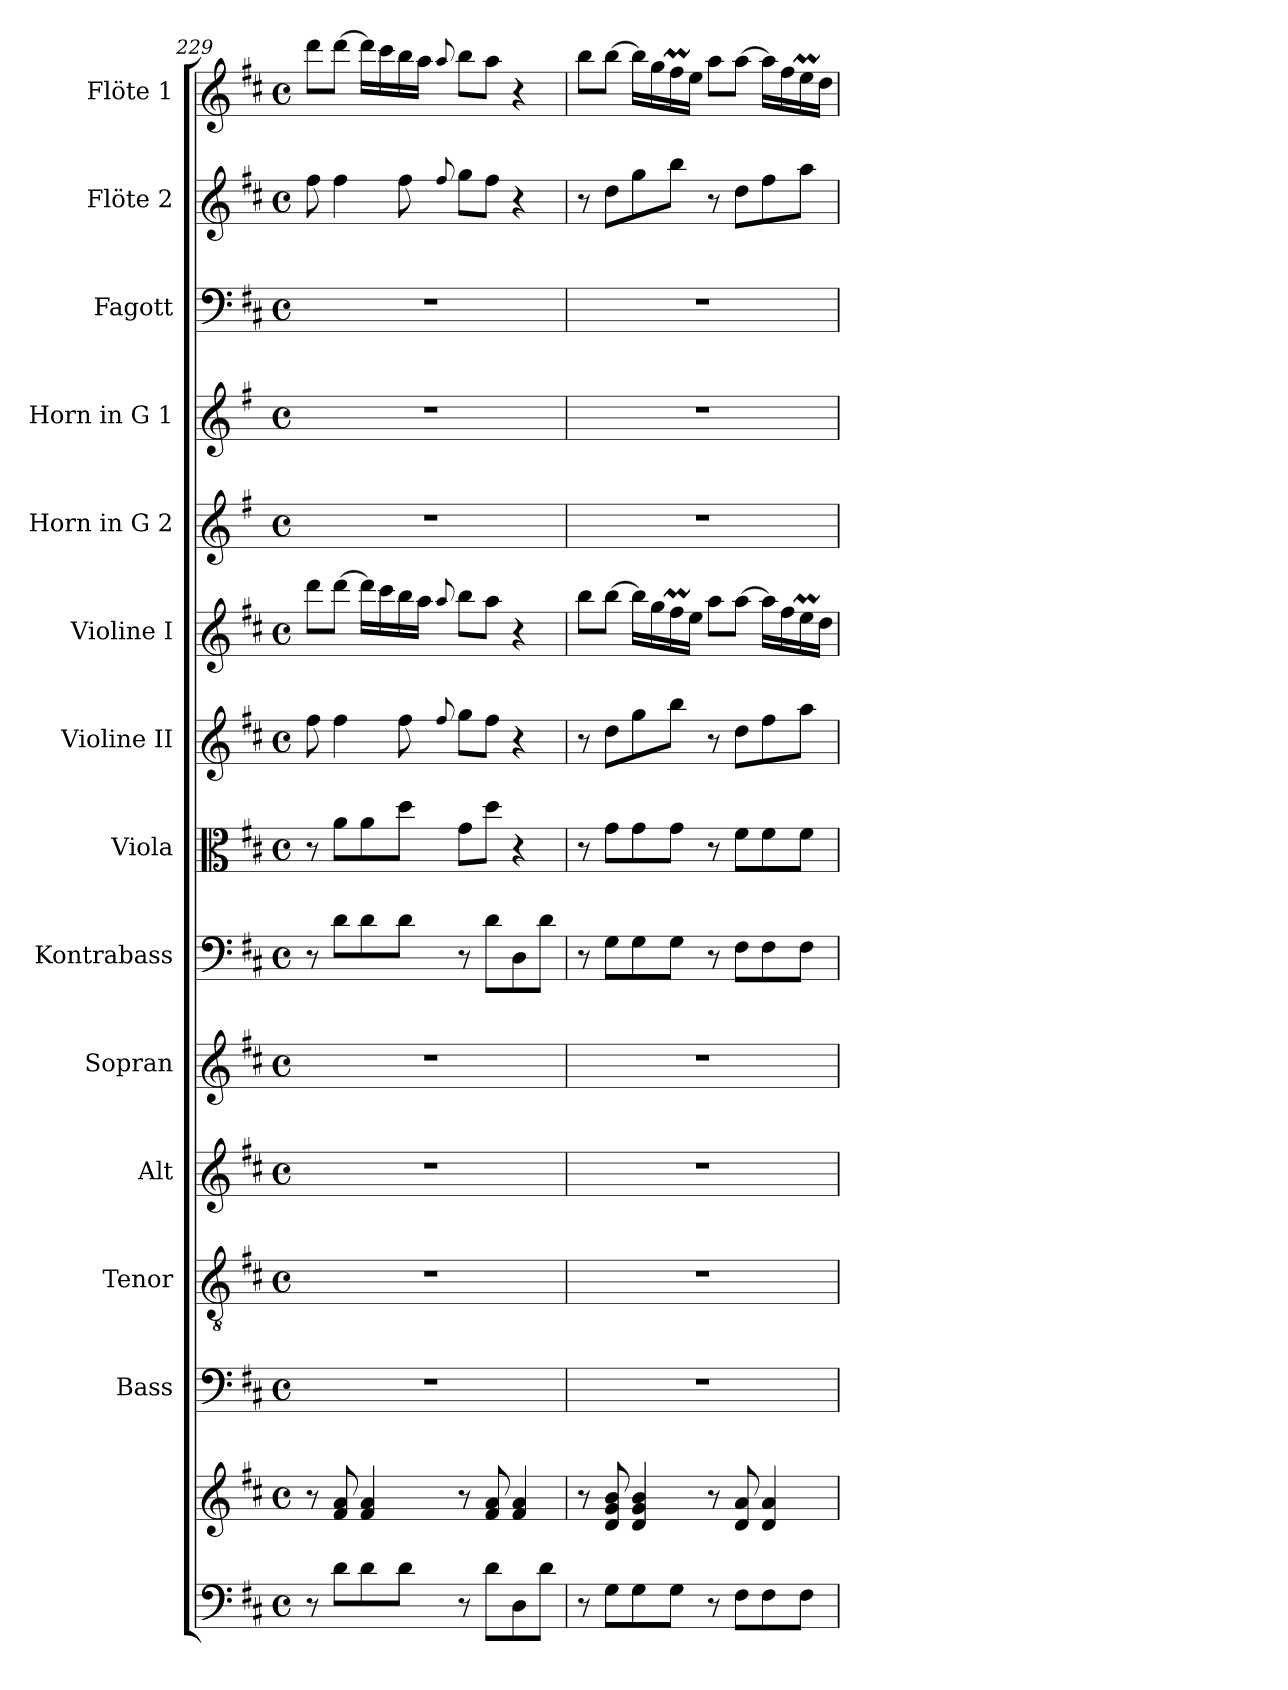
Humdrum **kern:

**kern	**kern	**kern	**kern	**kern	**kern	**kern	**kern	**kern	**kern	**kern	**kern	**kern	**kern	**kern
*part14	*part14	*part13	*part12	*part11	*part10	*part9	*part8	*part7	*part6	*part5	*part4	*part3	*part2	*part1
*staff15	*staff14	*staff13	*staff12	*staff11	*staff10	*staff9	*staff8	*staff7	*staff6	*staff5	*staff4	*staff3	*staff2	*staff1
*	*	*I"Bass	*I"Tenor	*I"Alt	*I"Sopran	*I"Kontrabass	*I"Viola	*I"Violine II	*I"Violine I	*I"Horn in G 2	*I"Horn in G 1	*I"Fagott	*I"Flöte 2	*I"Flöte 1
*	*	*I'B.	*I'T.	*I'A.	*I'S.	*I'Kb.	*I'Vla.	*I'Vl. II	*I'Vl. I	*	*	*I'Fg.	*I'Fl. 2	*I'Fl. 1
*clefF4	*clefG2	*clefF4	*clefGv2	*clefG2	*clefG2	*clefF4	*clefC3	*clefG2	*clefG2	*clefG2	*clefG2	*clefF4	*clefG2	*clefG2
*	*	*	*	*	*	*ITrd7c12	*	*	*	*ITrd3c5	*ITrd3c5	*	*	*
*k[f#c#]	*k[f#c#]	*k[f#c#]	*k[f#c#]	*k[f#c#]	*k[f#c#]	*k[f#c#]	*k[f#c#]	*k[f#c#]	*k[f#c#]	*k[f#c#]	*k[f#c#]	*k[f#c#]	*k[f#c#]	*k[f#c#]
*D:	*D:	*D:	*D:	*D:	*D:	*D:	*D:	*D:	*D:	*D:	*D:	*D:	*D:	*D:
*M4/4	*M4/4	*M4/4	*M4/4	*M4/4	*M4/4	*M4/4	*M4/4	*M4/4	*M4/4	*M4/4	*M4/4	*M4/4	*M4/4	*M4/4
*met(c)	*met(c)	*met(c)	*met(c)	*met(c)	*met(c)	*met(c)	*met(c)	*met(c)	*met(c)	*met(c)	*met(c)	*met(c)	*met(c)	*met(c)
=229	=229	=229	=229	=229	=229	=229	=229	=229	=229	=229	=229	=229	=229	=229
8r	8r	1r	1r	1r	1r	8r	8r	8ff#\	8ddd\L	1r	1r	1r	8ff#\	8ddd\L
8d\L	8f#/ 8a/	.	.	.	.	8D\L	8a\L	4ff#\	[8ddd\J	.	.	.	4ff#\	[8ddd\J
8d\	4f#/ 4a/	.	.	.	.	8D\	8a\	.	16ddd\LL]	.	.	.	.	16ddd\LL]
.	.	.	.	.	.	.	.	.	16ccc#\	.	.	.	.	16ccc#\
8d\J	.	.	.	.	.	8D\J	8dd\J	8ff#\	16bb\	.	.	.	8ff#\	16bb\
.	.	.	.	.	.	.	.	.	16aa\JJ	.	.	.	.	16aa\JJ
.	.	.	.	.	.	.	.	8qqff#/	8qqaa/	.	.	.	8qqff#/	8qqaa/
8r	8r	.	.	.	.	8r	8g\L	8gg\L	8bb\L	.	.	.	8gg\L	8bb\L
8d\L	8f#/ 8a/	.	.	.	.	8D\L	8dd\J	8ff#\J	8aa\J	.	.	.	8ff#\J	8aa\J
8D\	4f#/ 4a/	.	.	.	.	8DD\	4r	4r	4r	.	.	.	4r	4r
8d\J	.	.	.	.	.	8D\J	.	.	.	.	.	.	.	.
=230	=230	=230	=230	=230	=230	=230	=230	=230	=230	=230	=230	=230	=230	=230
8r	8r	1r	1r	1r	1r	8r	8r	8r	8bb\L	1r	1r	1r	8r	8bb\L
8G\L	8d/ 8g/ 8b/	.	.	.	.	8GG\L	8g\L	8dd\L	[8bb\J	.	.	.	8dd\L	[8bb\J
8G\	4d/ 4g/ 4b/	.	.	.	.	8GG\	8g\	8gg\	16bb\LL]	.	.	.	8gg\	16bb\LL]
.	.	.	.	.	.	.	.	.	16gg\	.	.	.	.	16gg\
8G\J	.	.	.	.	.	8GG\J	8g\J	8bb\J	16ff#m\	.	.	.	8bb\J	16ff#m\
.	.	.	.	.	.	.	.	.	16ee\JJ	.	.	.	.	16ee\JJ
8r	8r	.	.	.	.	8r	8r	8r	8aa\L	.	.	.	8r	8aa\L
8F#\L	8d/ 8a/	.	.	.	.	8FF#\L	8f#\L	8dd\L	[8aa\J	.	.	.	8dd\L	[8aa\J
8F#\	4d/ 4a/	.	.	.	.	8FF#\	8f#\	8ff#\	16aa\LL]	.	.	.	8ff#\	16aa\LL]
.	.	.	.	.	.	.	.	.	16ff#\	.	.	.	.	16ff#\
8F#\J	.	.	.	.	.	8FF#\J	8f#\J	8aa\J	16eeM\	.	.	.	8aa\J	16eeM\
.	.	.	.	.	.	.	.	.	16dd\JJ	.	.	.	.	16dd\JJ
=	=	=	=	=	=	=	=	=	=	=	=	=	=	=
*-	*-	*-	*-	*-	*-	*-	*-	*-	*-	*-	*-	*-	*-	*-
